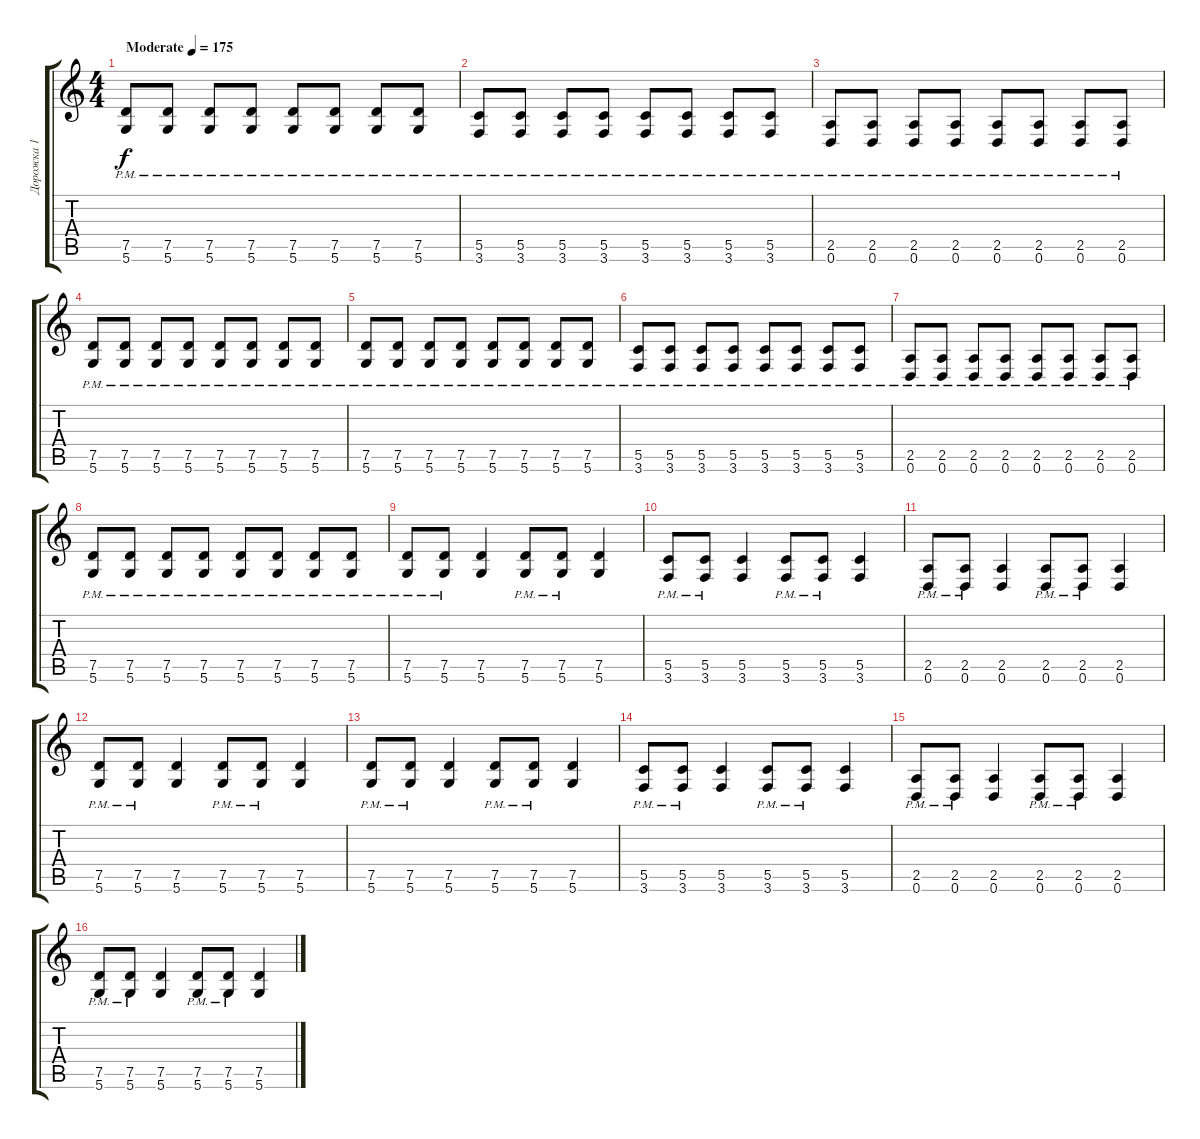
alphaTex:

\track ("Дорожка 1" "Дорожка 1") {instrument overdrivenguitar}
\staff {score tabs}
\tuning (D4 A3 F3 C3 G2 D2) {hide}
\ts (4 4)
\tempo (175 "Moderate")
\clef g2
\ks c
(7.5{pm} 5.6{pm}).8{dy f instrument overdrivenguitar} (7.5{pm} 5.6{pm}).8 (7.5{pm} 5.6{pm}).8 (7.5{pm} 5.6{pm}).8 (7.5{pm} 5.6{pm}).8 (7.5{pm} 5.6{pm}).8 (7.5{pm} 5.6{pm}).8 (7.5{pm} 5.6{pm}).8 |
(5.5{pm} 3.6{pm}).8 (5.5{pm} 3.6{pm}).8 (5.5{pm} 3.6{pm}).8 (5.5{pm} 3.6{pm}).8 (5.5{pm} 3.6{pm}).8 (5.5{pm} 3.6{pm}).8 (5.5{pm} 3.6{pm}).8 (5.5{pm} 3.6{pm}).8 |
(2.5{pm} 0.6{pm}).8 (2.5{pm} 0.6{pm}).8 (2.5{pm} 0.6{pm}).8 (2.5{pm} 0.6{pm}).8 (2.5{pm} 0.6{pm}).8 (2.5{pm} 0.6{pm}).8 (2.5{pm} 0.6{pm}).8 (2.5{pm} 0.6{pm}).8 |
(7.5{pm} 5.6{pm}).8 (7.5{pm} 5.6{pm}).8 (7.5{pm} 5.6{pm}).8 (7.5{pm} 5.6{pm}).8 (7.5{pm} 5.6{pm}).8 (7.5{pm} 5.6{pm}).8 (7.5{pm} 5.6{pm}).8 (7.5{pm} 5.6{pm}).8 |
(7.5{pm} 5.6{pm}).8 (7.5{pm} 5.6{pm}).8 (7.5{pm} 5.6{pm}).8 (7.5{pm} 5.6{pm}).8 (7.5{pm} 5.6{pm}).8 (7.5{pm} 5.6{pm}).8 (7.5{pm} 5.6{pm}).8 (7.5{pm} 5.6{pm}).8 |
(5.5{pm} 3.6{pm}).8 (5.5{pm} 3.6{pm}).8 (5.5{pm} 3.6{pm}).8 (5.5{pm} 3.6{pm}).8 (5.5{pm} 3.6{pm}).8 (5.5{pm} 3.6{pm}).8 (5.5{pm} 3.6{pm}).8 (5.5{pm} 3.6{pm}).8 |
(2.5{pm} 0.6{pm}).8 (2.5{pm} 0.6{pm}).8 (2.5{pm} 0.6{pm}).8 (2.5{pm} 0.6{pm}).8 (2.5{pm} 0.6{pm}).8 (2.5{pm} 0.6{pm}).8 (2.5{pm} 0.6{pm}).8 (2.5{pm} 0.6{pm}).8 |
(7.5{pm} 5.6{pm}).8 (7.5{pm} 5.6{pm}).8 (7.5{pm} 5.6{pm}).8 (7.5{pm} 5.6{pm}).8 (7.5{pm} 5.6{pm}).8 (7.5{pm} 5.6{pm}).8 (7.5{pm} 5.6{pm}).8 (7.5{pm} 5.6{pm}).8 |
(7.5{pm} 5.6{pm}).8 (7.5{pm} 5.6{pm}).8 (7.5 5.6).4 (7.5{pm} 5.6{pm}).8 (7.5{pm} 5.6{pm}).8 (7.5 5.6).4 |
(5.5{pm} 3.6{pm}).8 (5.5{pm} 3.6{pm}).8 (5.5 3.6).4 (5.5{pm} 3.6{pm}).8 (5.5{pm} 3.6{pm}).8 (5.5 3.6).4 |
(2.5{pm} 0.6{pm}).8 (2.5{pm} 0.6{pm}).8 (2.5 0.6).4 (2.5{pm} 0.6{pm}).8 (2.5{pm} 0.6{pm}).8 (2.5 0.6).4 |
(7.5{pm} 5.6{pm}).8 (7.5{pm} 5.6{pm}).8 (7.5 5.6).4 (7.5{pm} 5.6{pm}).8 (7.5{pm} 5.6{pm}).8 (7.5 5.6).4 |
(7.5{pm} 5.6{pm}).8 (7.5{pm} 5.6{pm}).8 (7.5 5.6).4 (7.5{pm} 5.6{pm}).8 (7.5{pm} 5.6{pm}).8 (7.5 5.6).4 |
(5.5{pm} 3.6{pm}).8 (5.5{pm} 3.6{pm}).8 (5.5 3.6).4 (5.5{pm} 3.6{pm}).8 (5.5{pm} 3.6{pm}).8 (5.5 3.6).4 |
(2.5{pm} 0.6{pm}).8 (2.5{pm} 0.6{pm}).8 (2.5 0.6).4 (2.5{pm} 0.6{pm}).8 (2.5{pm} 0.6{pm}).8 (2.5 0.6).4 |
(7.5{pm} 5.6{pm}).8 (7.5{pm} 5.6{pm}).8 (7.5 5.6).4 (7.5{pm} 5.6{pm}).8 (7.5{pm} 5.6{pm}).8 (7.5 5.6).4
